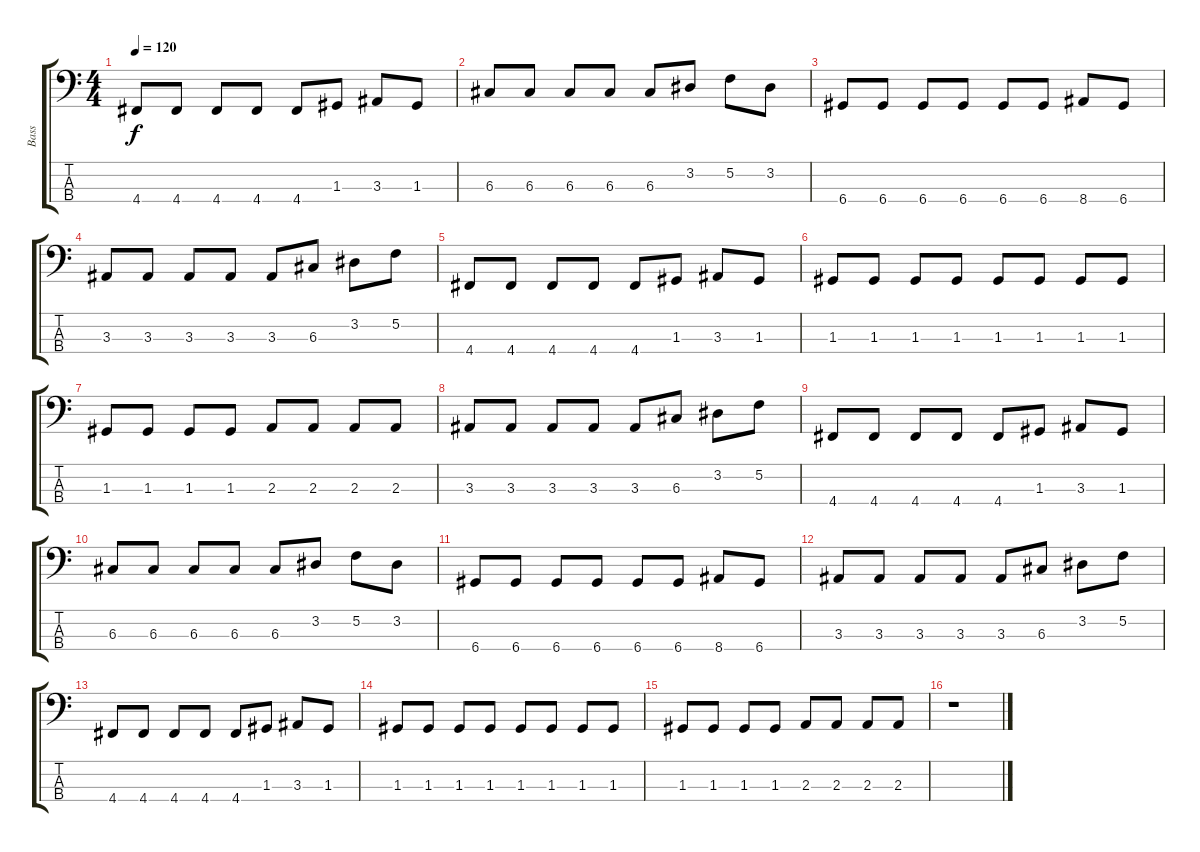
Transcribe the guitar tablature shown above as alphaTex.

\track ("Bass" "Bass") {instrument slapbass1}
\staff {score tabs}
\tuning (F2 C2 G1 D1) {hide}
\ts (4 4)
\tempo 120
\clef f4
\ks c
4.4.8{dy f} 4.4.8 4.4.8 4.4.8 4.4.8 1.3.8 3.3.8 1.3.8 |
6.3.8 6.3.8 6.3.8 6.3.8 6.3.8 3.2.8 5.2.8 3.2.8 |
6.4.8 6.4.8 6.4.8 6.4.8 6.4.8 6.4.8 8.4.8 6.4.8 |
3.3.8 3.3.8 3.3.8 3.3.8 3.3.8 6.3.8 3.2.8 5.2.8 |
4.4.8 4.4.8 4.4.8 4.4.8 4.4.8 1.3.8 3.3.8 1.3.8 |
1.3.8 1.3.8 1.3.8 1.3.8 1.3.8 1.3.8 1.3.8 1.3.8 |
1.3.8 1.3.8 1.3.8 1.3.8 2.3.8 2.3.8 2.3.8 2.3.8 |
3.3.8 3.3.8 3.3.8 3.3.8 3.3.8 6.3.8 3.2.8 5.2.8 |
4.4.8 4.4.8 4.4.8 4.4.8 4.4.8 1.3.8 3.3.8 1.3.8 |
6.3.8 6.3.8 6.3.8 6.3.8 6.3.8 3.2.8 5.2.8 3.2.8 |
6.4.8 6.4.8 6.4.8 6.4.8 6.4.8 6.4.8 8.4.8 6.4.8 |
3.3.8 3.3.8 3.3.8 3.3.8 3.3.8 6.3.8 3.2.8 5.2.8 |
4.4.8 4.4.8 4.4.8 4.4.8 4.4.8 1.3.8 3.3.8 1.3.8 |
1.3.8 1.3.8 1.3.8 1.3.8 1.3.8 1.3.8 1.3.8 1.3.8 |
1.3.8 1.3.8 1.3.8 1.3.8 2.3.8 2.3.8 2.3.8 2.3.8 |
r.1
